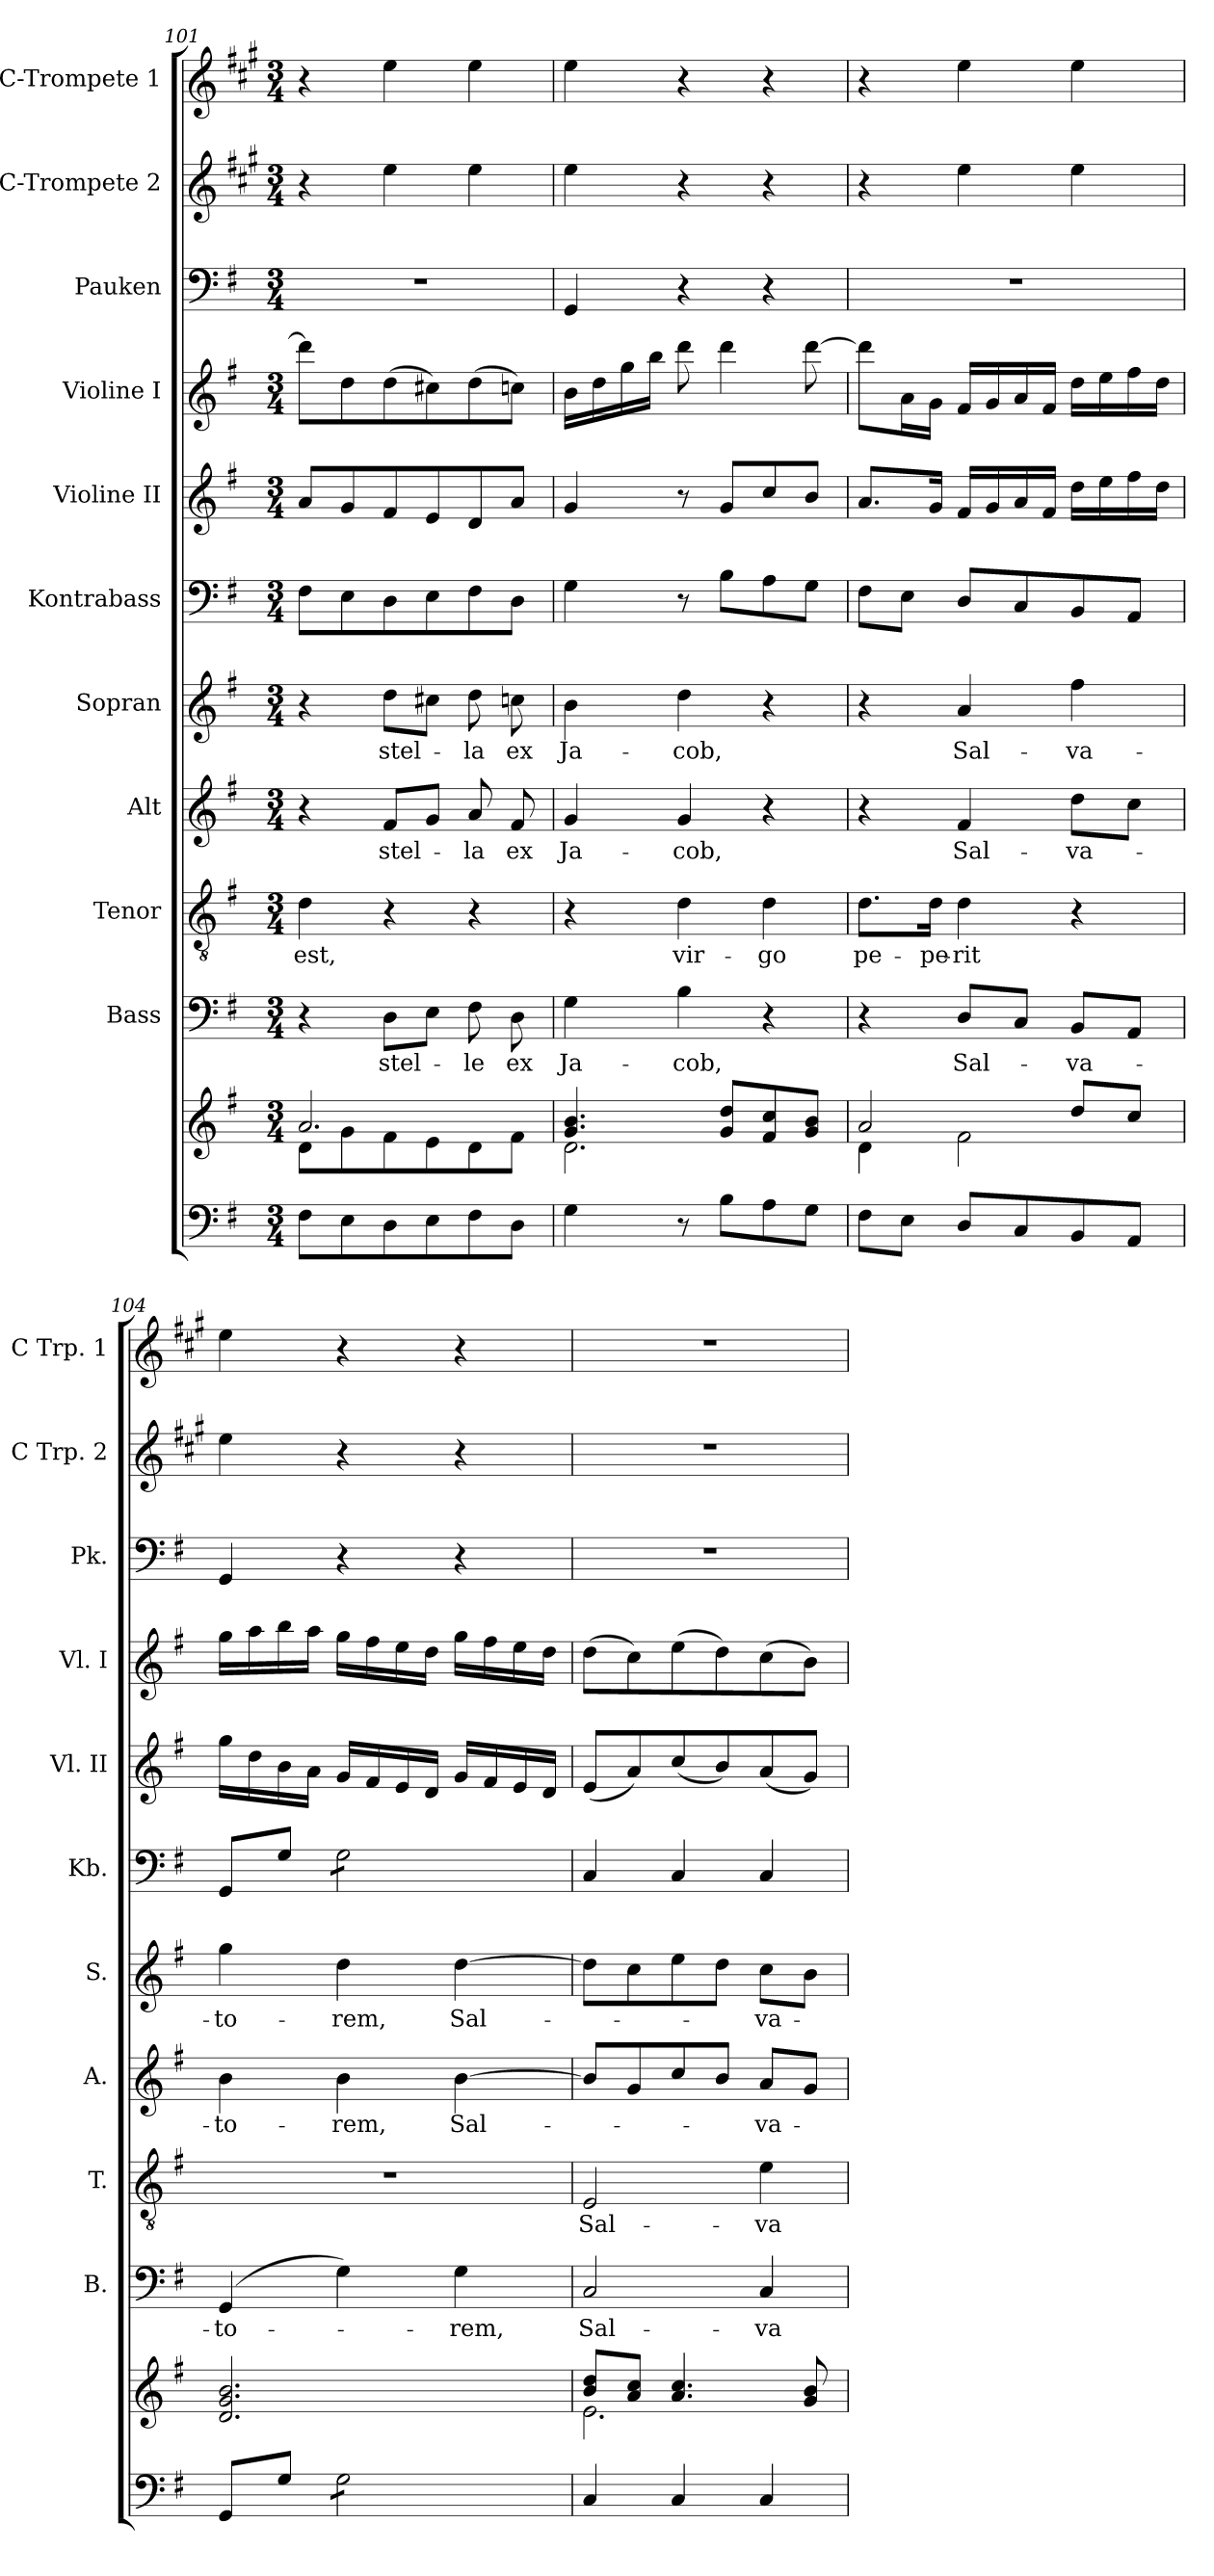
**kern	**kern	**kern	**text	**kern	**text	**kern	**text	**kern	**text	**kern	**kern	**kern	**kern	**kern	**kern
*part11	*part11	*part10	*part10	*part9	*part9	*part8	*part8	*part7	*part7	*part6	*part5	*part4	*part3	*part2	*part1
*staff12	*staff11	*staff10	*staff10	*staff9	*staff9	*staff8	*staff8	*staff7	*staff7	*staff6	*staff5	*staff4	*staff3	*staff2	*staff1
*	*	*I"Bass	*	*I"Tenor	*	*I"Alt	*	*I"Sopran	*	*I"Kontrabass	*I"Violine II	*I"Violine I	*I"Pauken	*I"C-Trompete 2	*I"C-Trompete 1
*	*	*I'B.	*	*I'T.	*	*I'A.	*	*I'S.	*	*I'Kb.	*I'Vl. II	*I'Vl. I	*I'Pk.	*I'C Trp. 2	*I'C Trp. 1
*clefF4	*clefG2	*clefF4	*	*clefGv2	*	*clefG2	*	*clefG2	*	*clefF4	*clefG2	*clefG2	*clefF4	*clefG2	*clefG2
*	*	*	*	*	*	*	*	*	*	*ITrd7c12	*	*	*	*ITrd1c2	*ITrd1c2
*k[f#]	*k[f#]	*k[f#]	*	*k[f#]	*	*k[f#]	*	*k[f#]	*	*k[f#]	*k[f#]	*k[f#]	*k[f#]	*k[f#]	*k[f#]
*G:	*G:	*G:	*	*G:	*	*G:	*	*G:	*	*G:	*G:	*G:	*G:	*G:	*G:
*M3/4	*M3/4	*M3/4	*	*M3/4	*	*M3/4	*	*M3/4	*	*M3/4	*M3/4	*M3/4	*M3/4	*M3/4	*M3/4
=101	=101	=101	=101	=101	=101	=101	=101	=101	=101	=101	=101	=101	=101	=101	=101
*	*^	*	*	*	*	*	*	*	*	*	*	*	*	*	*
!	!	!	!	!	!	!LO:LY:b	!	!	!	!	!	!	!	!	!	!
8F#\L	2.a/	8d\L	4r	.	4d\	est,	4r	.	4r	.	8FF#\L	8a/L	8ddd\L]	2.r	4r	4r
8E\	.	8g\	.	.	.	.	.	.	.	.	8EE\	8g/	8dd\	.	.	.
!	!	!	!	!LO:LY:b	!	!	!	!LO:LY:b	!	!LO:LY:b	!	!	!	!	!	!
8D\	.	8f#\	8D\L	stel-	4r	.	8f#/L	stel-	8dd\L	stel-	8DD\	8f#/	(>8dd\	.	4dd\	4dd\
8E\	.	8e\	8E\J	.	.	.	8g/J	.	8cc#X\J	.	8EE\	8e/	8cc#X\)	.	.	.
!	!	!	!	!LO:LY:b	!	!	!	!LO:LY:b	!	!LO:LY:b	!	!	!	!	!	!
8F#\	.	8d\	8F#\	-le	4r	.	8a/	-la	8dd\	-la	8FF#\	8d/	(>8dd\	.	4dd\	4dd\
!	!	!	!	!LO:LY:b	!	!	!	!LO:LY:b	!	!LO:LY:b	!	!	!	!	!	!
8D\J	.	8f#\J	8D\	ex	.	.	8f#/	ex	8ccn\	ex	8DD\J	8a/J	8ccn\J)	.	.	.
=102	=102	=102	=102	=102	=102	=102	=102	=102	=102	=102	=102	=102	=102	=102	=102	=102
!	!	!	!	!LO:LY:b	!	!	!	!LO:LY:b	!	!LO:LY:b	!	!	!	!	!	!
4G\	4.g/ 4.b/	2.d\	4G\	Ja-	4r	.	4g/	Ja-	4b\	Ja-	4GG\	4g/	16b\LL	4GG/	4dd\	4dd\
.	.	.	.	.	.	.	.	.	.	.	.	.	16dd\	.	.	.
.	.	.	.	.	.	.	.	.	.	.	.	.	16gg\	.	.	.
.	.	.	.	.	.	.	.	.	.	.	.	.	16bb\JJ	.	.	.
!	!	!	!	!LO:LY:b	!	!LO:LY:b	!	!LO:LY:b	!	!LO:LY:b	!	!	!	!	!	!
8r	.	.	4B\	-cob,	4d\	vir-	4g/	-cob,	4dd\	-cob,	8r	8r	8ddd\	4r	4r	4r
8B\L	8g/ 8dd/L	.	.	.	.	.	.	.	.	.	8BB\L	8g/L	4ddd\	.	.	.
!	!	!	!	!	!	!LO:LY:b	!	!	!	!	!	!	!	!	!	!
8A\	8f#/ 8cc/	.	4r	.	4d\	-go	4r	.	4r	.	8AA\	8cc/	.	4r	4r	4r
8G\J	8g/ 8b/J	.	.	.	.	.	.	.	.	.	8GG\J	8b/J	[8ddd\	.	.	.
=103	=103	=103	=103	=103	=103	=103	=103	=103	=103	=103	=103	=103	=103	=103	=103	=103
!	!	!	!	!	!	!LO:LY:b	!	!	!	!	!	!	!	!	!	!
8F#\L	2a/	4d\	4r	.	8.d\L	pe-	4r	.	4r	.	8FF#\L	8.a/L	8ddd\L]	2.r	4r	4r
8E\J	.	.	.	.	.	.	.	.	.	.	8EE\J	.	16a\L	.	.	.
!	!	!	!	!	!	!LO:LY:b	!	!	!	!	!	!	!	!	!	!
.	.	.	.	.	16d\Jk	-pe-	.	.	.	.	.	16g/Jk	16g\JJ	.	.	.
!	!	!	!	!LO:LY:b	!	!LO:LY:b	!	!LO:LY:b	!	!LO:LY:b	!	!	!	!	!	!
8D/L	.	2f#\	8D/L	Sal-	4d\	-rit	4f#/	Sal-	4a/	Sal-	8DD/L	16f#/LL	16f#/LL	.	4dd\	4dd\
.	.	.	.	.	.	.	.	.	.	.	.	16g/	16g/	.	.	.
8C/	.	.	8C/J	.	.	.	.	.	.	.	8CC/	16a/	16a/	.	.	.
.	.	.	.	.	.	.	.	.	.	.	.	16f#/JJ	16f#/JJ	.	.	.
!	!	!	!	!LO:LY:b	!	!	!	!LO:LY:b	!	!LO:LY:b	!	!	!	!	!	!
8BB/	8dd/L	.	8BB/L	-va-	4r	.	8dd\L	-va-	4ff#\	-va-	8BBB/	16dd\LL	16dd\LL	.	4dd\	4dd\
.	.	.	.	.	.	.	.	.	.	.	.	16ee\	16ee\	.	.	.
8AA/J	8cc/J	.	8AA/J	.	.	.	8cc\J	.	.	.	8AAA/J	16ff#\	16ff#\	.	.	.
.	.	.	.	.	.	.	.	.	.	.	.	16dd\JJ	16dd\JJ	.	.	.
*	*v	*v	*	*	*	*	*	*	*	*	*	*	*	*	*	*
!!LO:PB:g=z
=104	=104	=104	=104	=104	=104	=104	=104	=104	=104	=104	=104	=104	=104	=104	=104
!	!	!	!LO:LY:b	!	!	!	!LO:LY:b	!	!LO:LY:b	!	!	!	!	!	!
8GG/L	2.d/ 2.g/ 2.b/	(4GG/	-to-	2.r	.	4b\	-to-	4gg\	-to-	8GGG/L	16gg\LL	16gg\LL	4GG/	4dd\	4dd\
.	.	.	.	.	.	.	.	.	.	.	16dd\	16aa\	.	.	.
8G/J	.	.	.	.	.	.	.	.	.	8GG/J	16b\	16bb\	.	.	.
.	.	.	.	.	.	.	.	.	.	.	16a\JJ	16aa\JJ	.	.	.
!	!	!	!	!	!	!	!LO:LY:b	!	!LO:LY:b	!	!	!	!	!	!
*tremolo	*	*	*	*	*	*	*	*	*	*	*	*	*	*	*
*	*	*	*	*	*	*	*	*	*	*tremolo	*	*	*	*	*
8G\L	.	4G\)	.	.	.	4b\	-rem,	4dd\	-rem,	8GG\L	16g/LL	16gg\LL	4r	4r	4r
.	.	.	.	.	.	.	.	.	.	.	16f#/	16ff#\	.	.	.
8G\	.	.	.	.	.	.	.	.	.	8GG\	16e/	16ee\	.	.	.
.	.	.	.	.	.	.	.	.	.	.	16d/JJ	16dd\JJ	.	.	.
!	!	!	!LO:LY:b	!	!	!	!LO:LY:b	!	!LO:LY:b	!	!	!	!	!	!
8G\	.	4G\	-rem,	.	.	[4b\	Sal-	[4dd\	Sal-	8GG\	16g/LL	16gg\LL	4r	4r	4r
.	.	.	.	.	.	.	.	.	.	.	16f#/	16ff#\	.	.	.
8G\J	.	.	.	.	.	.	.	.	.	8GG\J	16e/	16ee\	.	.	.
*	*	*	*	*	*	*	*	*	*	*Xtremolo	*	*	*	*	*
*Xtremolo	*	*	*	*	*	*	*	*	*	*	*	*	*	*	*
.	.	.	.	.	.	.	.	.	.	.	16d/JJ	16dd\JJ	.	.	.
=105	=105	=105	=105	=105	=105	=105	=105	=105	=105	=105	=105	=105	=105	=105	=105
*	*^	*	*	*	*	*	*	*	*	*	*	*	*	*	*
!	!	!	!	!LO:LY:b	!	!LO:LY:b	!	!	!	!	!	!	!	!	!	!
4C/	8b/ 8dd/L	2.e\	2C/	Sal-	2E/	Sal-	8b/L]	.	8dd\L]	.	4CC/	(<8e/L	(>8dd\L	2.r	2.r	2.r
.	8a/ 8cc/J	.	.	.	.	.	8g/	.	8cc\	.	.	8a/)	8cc\)	.	.	.
4C/	4.a/ 4.cc/	.	.	.	.	.	8cc/	.	8ee\	.	4CC/	(<8cc/	(>8ee\	.	.	.
.	.	.	.	.	.	.	8b/J	.	8dd\J	.	.	8b/)	8dd\)	.	.	.
!	!	!	!	!LO:LY:b	!	!LO:LY:b	!	!LO:LY:b	!	!LO:LY:b	!	!	!	!	!	!
4C/	.	.	4C/	-va-	4e\	-va-	8a/L	-va-	8cc\L	-va-	4CC/	(<8a/	(>8cc\	.	.	.
.	8g/ 8b/	.	.	.	.	.	8g/J	.	8b\J	.	.	8g/J)	8b\J)	.	.	.
*	*v	*v	*	*	*	*	*	*	*	*	*	*	*	*	*	*
=	=	=	=	=	=	=	=	=	=	=	=	=	=	=	=
*-	*-	*-	*-	*-	*-	*-	*-	*-	*-	*-	*-	*-	*-	*-	*-
